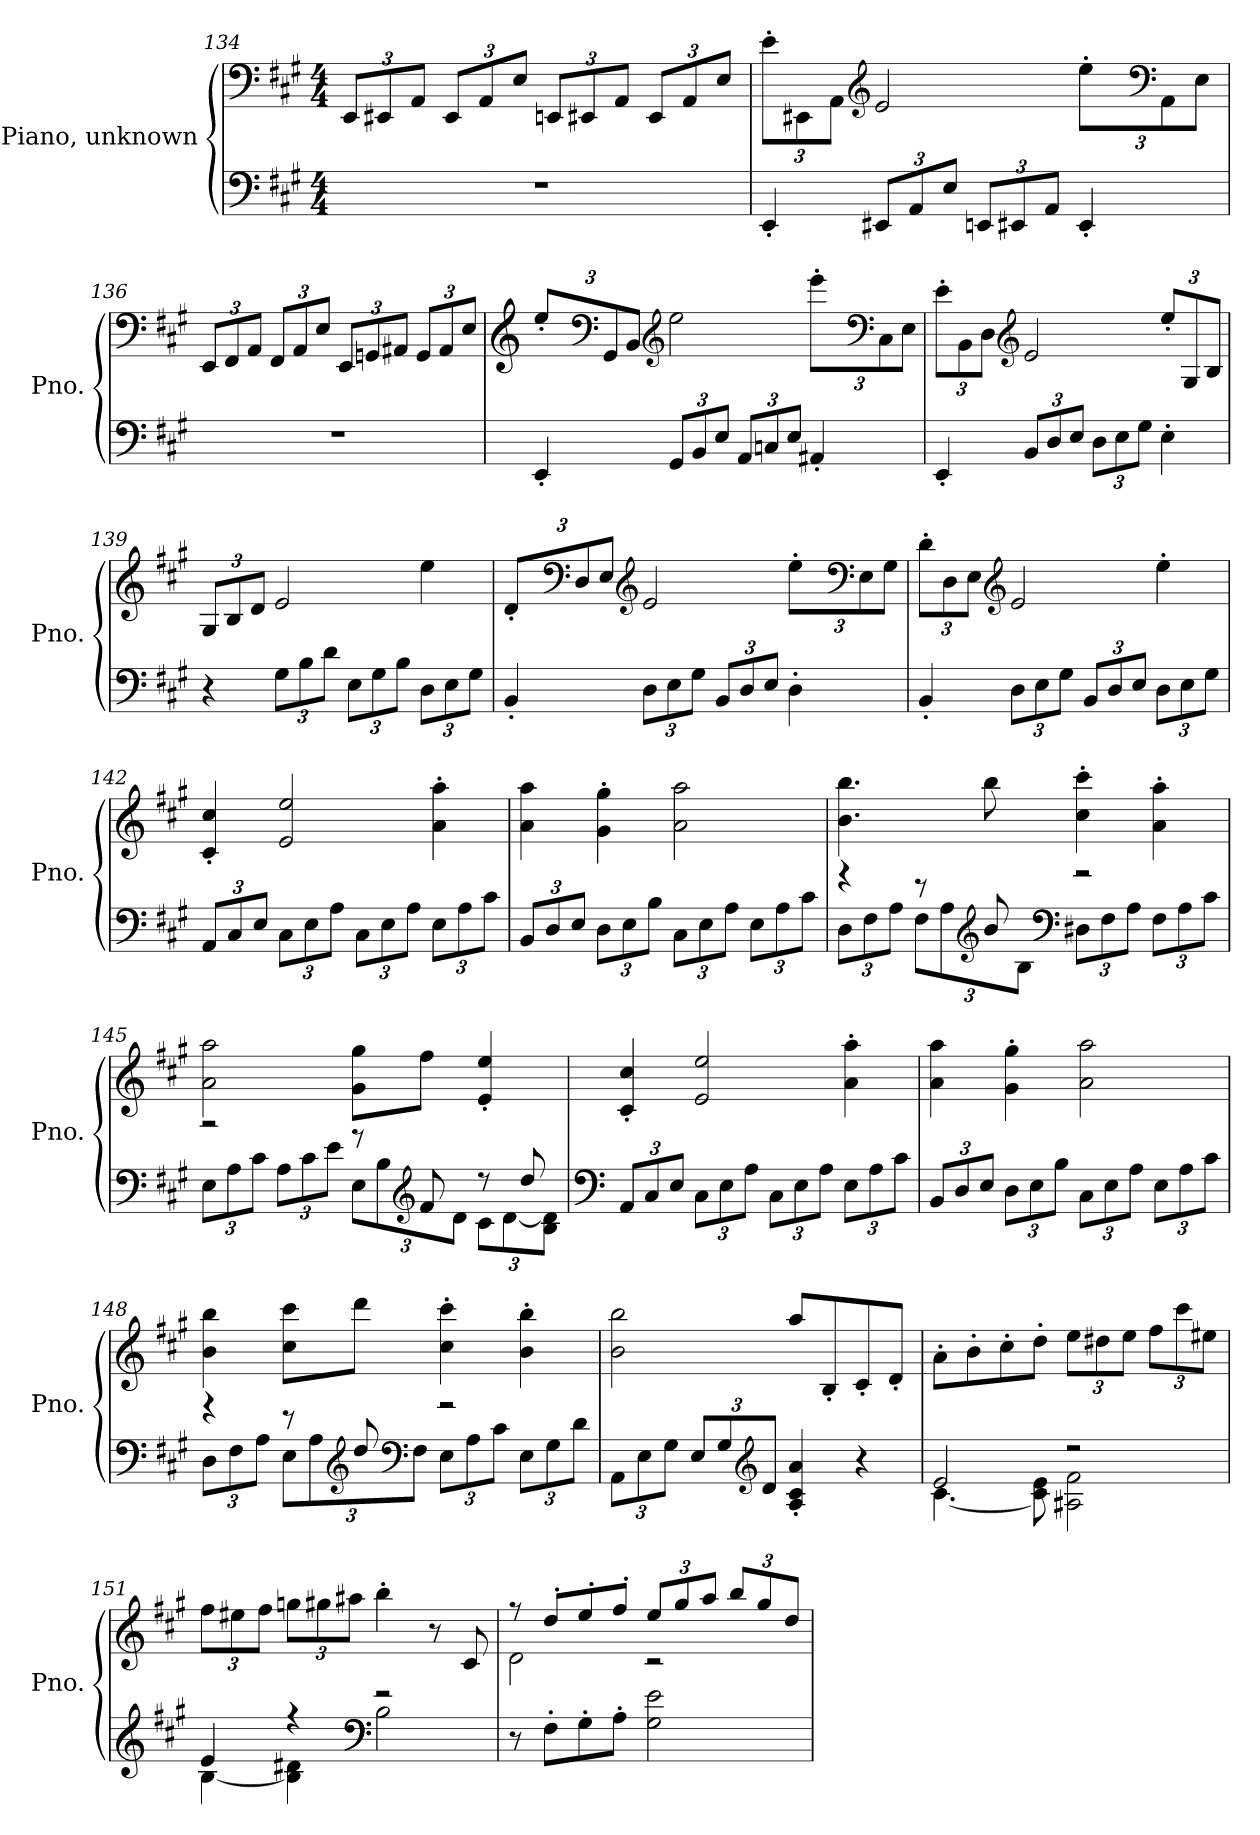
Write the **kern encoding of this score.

**kern	**kern
*part1	*part1
*staff2	*staff1
*I"Piano, unknown	*
*I'Pno.	*
*clefF4	*clefF4
*k[f#c#g#]	*k[f#c#g#]
*M4/4	*M4/4
*	*Xbrackettup
=134	=134
1r	12EE/L
.	12EE#X/
.	12AA/J
.	12EE#/L
.	12AA/
.	12E/J
.	12EEn/L
.	12EE#X/
.	12AA/J
.	12EE#/L
.	12AA/
.	12E/J
!!LO:LB:g=z
=135	=135
4EE'/	12e'\L
.	12EE#X\
.	12AA\J
*	*clefG2
*Xbrackettup	*
12EE#X/L	2e/
12AA/	.
12E/J	.
12EEn/L	.
12EE#X/	.
12AA/J	.
4EE#'/	12ee'\L
*	*clefF4
.	12AA\
.	12E\J
=136	=136
1r	12EE/L
.	12FF#/
.	12AA/J
.	12FF#/L
.	12AA/
.	12E/J
.	12EE/L
.	12GGn/
.	12AA#X/J
.	12GG/L
.	12AA#/
.	12E/J
!!LO:LB:g=z
=137	=137
*	*clefG2
4EE'/	12ee'/L
*	*clefF4
.	12GG#/
.	12BB/J
*	*clefG2
12GG#/L	2ee\
12BB/	.
12E/J	.
12AA/L	.
12Cn/	.
12E/J	.
4AA#X'/	12eee'\L
*	*clefF4
.	12C#\
.	12E\J
=138	=138
4EE'/	12e'\L
.	12BB\
.	12D\J
*	*clefG2
12BB/L	2e/
12D/	.
12E/J	.
12D\L	.
12E\	.
12G#\J	.
4E'\	12ee'/L
.	12G#/
.	12B/J
!!LO:LB:g=z
=139	=139
4r	12G#/L
.	12B/
.	12d/J
12G#\L	2e/
12B\	.
12d\J	.
12E\L	.
12G#\	.
12B\J	.
12D\L	4ee\
12E\	.
12G#\J	.
=140	=140
4BB'/	12d'/L
*	*clefF4
.	12D/
.	12E/J
*	*clefG2
12D\L	2e/
12E\	.
12G#\J	.
12BB/L	.
12D/	.
12E/J	.
4D'\	12ee'\L
*	*clefF4
.	12E\
.	12G#\J
=141	=141
4BB'/	12d'\L
.	12D\
.	12E\J
*	*clefG2
12D\L	2e/
12E\	.
12G#\J	.
12BB/L	.
12D/	.
12E/J	.
12D\L	4ee'\
12E\	.
12G#\J	.
!!LO:LB:g=z
=142	=142
12AA/L	4c#/' 4cc#/'
12C#/	.
12E/J	.
12C#\L	2e/ 2ee/
12E\	.
12A\J	.
12C#\L	.
12E\	.
12A\J	.
12E\L	4a\' 4aa\'
12A\	.
12c#\J	.
=143	=143
12BB/L	4a\ 4aa\
12D/	.
12E/J	.
12D\L	4g#\' 4gg#\'
12E\	.
12B\J	.
12C#\L	2a\ 2aa\
12E\	.
12A\J	.
12E\L	.
12A\	.
12c#\J	.
=144	=144
*^	*
4r	12D\L	4.b\ 4.bb\
.	12F#\	.
.	12A\J	.
8r	12F#\L	.
.	12A\	.
*clefG2	*	*
8b/	.	8bb\
.	12B\J	.
*clefF4	*	*
2r	12D#X\L	4cc#\' 4ccc#\'
.	12F#\	.
.	12A\J	.
.	12F#\L	4a\' 4aa\'
.	12A\	.
.	12c#\J	.
!!LO:PB:g=z
=145	=145	=145
2r	12E\L	2a\ 2aa\
.	12A\	.
.	12c#\J	.
.	12A\L	.
.	12c#\	.
.	12e\J	.
8r	12E\L	8g#\ 8gg#\L
.	12B\	.
*clefG2	*	*
8f#/	.	8ff#\J
.	12d\J	.
8r	12c#\L	4e/' 4ee/'
.	[12d\	.
8dd/	.	.
.	12B\ 12d\]J	.
*v	*v	*
=146	=146
*clefF4	*
12AA/L	4c#/' 4cc#/'
12C#/	.
12E/J	.
12C#\L	2e/ 2ee/
12E\	.
12A\J	.
12C#\L	.
12E\	.
12A\J	.
12E\L	4a\' 4aa\'
12A\	.
12c#\J	.
=147	=147
12BB/L	4a\ 4aa\
12D/	.
12E/J	.
12D\L	4g#\' 4gg#\'
12E\	.
12B\J	.
12C#\L	2a\ 2aa\
12E\	.
12A\J	.
12E\L	.
12A\	.
12c#\J	.
!!LO:LB:g=z
=148	=148
*^	*
4r	12D\L	4b\ 4bb\
.	12F#\	.
.	12A\J	.
8r	12E\L	8cc#\ 8ccc#\L
.	12A\	.
*clefG2	*	*
8dd/	.	8ddd\J
*clefF4	*	*
.	12F#\J	.
2r	12E\L	4cc#\' 4ccc#\'
.	12A\	.
.	12c#\J	.
.	12E\L	4b\' 4bb\'
.	12G#\	.
.	12d\J	.
*v	*v	*
=149	=149
12AA\L	2b\ 2bb\
12E\	.
12G#\J	.
12E/L	.
12G#/	.
*clefG2	*
12d/J	.
4A/' 4c#/' 4a/'	8aa/L
.	8B'/
4r	8c#'/
.	8d'/J
=150	=150
*^	*
2e/	[4.c#\	8a'\L
.	.	8b'\
.	.	8cc#'\
.	8c#\] 8e\	8dd'\J
2r	2A#X\ 2f#\	12ee\L
.	.	12dd#X\
.	.	12ee\J
.	.	12ff#\L
.	.	12ccc#\
.	.	12ee#X\J
!!LO:LB:g=z
=151	=151	=151
4e/	[4B\	12ff#\L
.	.	12ee#X\
.	.	12ff#\J
4r	4B\] 4d#X\	12ggn\L
.	.	12gg#X\
.	.	12aa#X\J
*clefF4	*	*
2r	2B\	4bb'\
.	.	8r
.	.	8c#/
*v	*v	*
=152	=152
*	*^
8r	8r	2d\
8F#'\L	8dd'/L	.
8G#'\	8ee'/	.
8A'\J	8ff#'/J	.
2G#\ 2e\	12ee/L	2r
.	12gg#/	.
.	12aa/J	.
.	12bb/L	.
.	12gg#/	.
.	12dd/J	.
*	*v	*v
=	=
*-	*-
